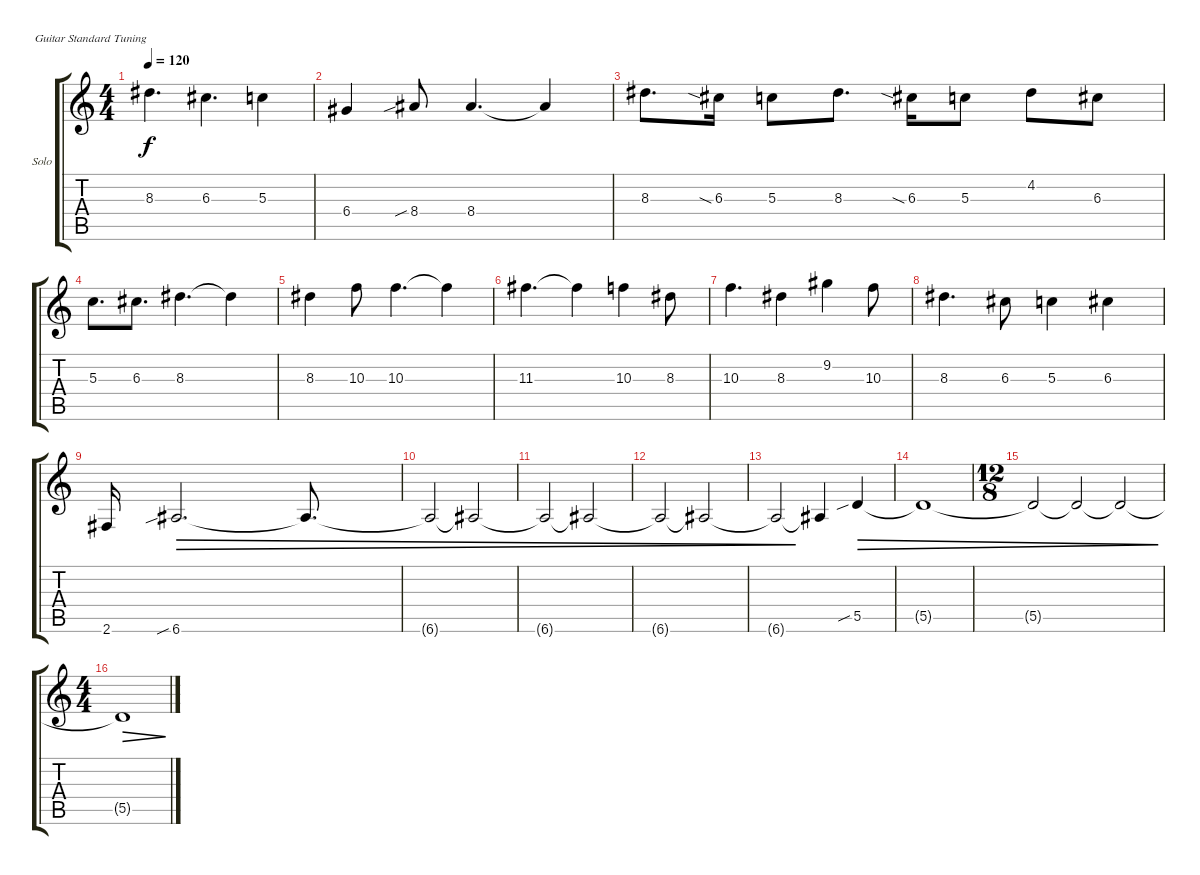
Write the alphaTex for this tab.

\defaultSystemsLayout 4
\bracketExtendMode groupsimilarinstruments
\firstSystemTrackNameOrientation horizontal
\otherSystemsTrackNameOrientation horizontal
\track ("Solo" "Solo") {instrument distortionguitar}
\staff {score tabs}
\tuning (E4 B3 G3 D3 A2 E2)
\ts (4 4)
\tempo 120
\clef g2
\scale
0.333333
\ks c
8.3.4{d dy f} 6.3.4{d} 5.3.4 |
\scale
0.333333 6.4.4 8.4{sib}.8 8.4.4{d} 8.4{t}.4 |
8.3.8{d} 6.3{sia}.16 5.3.8 8.3.8{d} 6.3{sia}.16 5.3.8 4.2.8 6.3.8 |
5.3.8{d} 6.3.8{d} 8.3.4{d} 8.3{t}.4 |
8.3.4 10.3.8 10.3.4{d} 10.3{t}.4 |
11.3.4{d} 11.3{t}.4 10.3.4 8.3.8 |
10.3.4{d} 8.3.4 9.2.4 10.3.8 |
8.3.4{d} 6.3.8 5.3.4 6.3.4 |
2.6.16 6.6{sib}.2{d dec} 6.6{t}.8{d dec} |
6.6{t}.2{dec} 6.6{t}.2{dec} |
6.6{t}.2{dec} 6.6{t}.2{dec} |
6.6{t}.2{dec} 6.6{t}.2{dec} |
6.6{t}.2{dec} 6.6{t}.4 5.5{sib}.4{dec} |
5.5{t}.1{dec} |
\ts (12 8)
\beaming (8 2 2 2 2 2 2)
5.5{t}.2{dec} 5.5{t}.2{dec} 5.5{t}.2{dec} |
\ts (4 4)
5.5{t}.1{dec}
